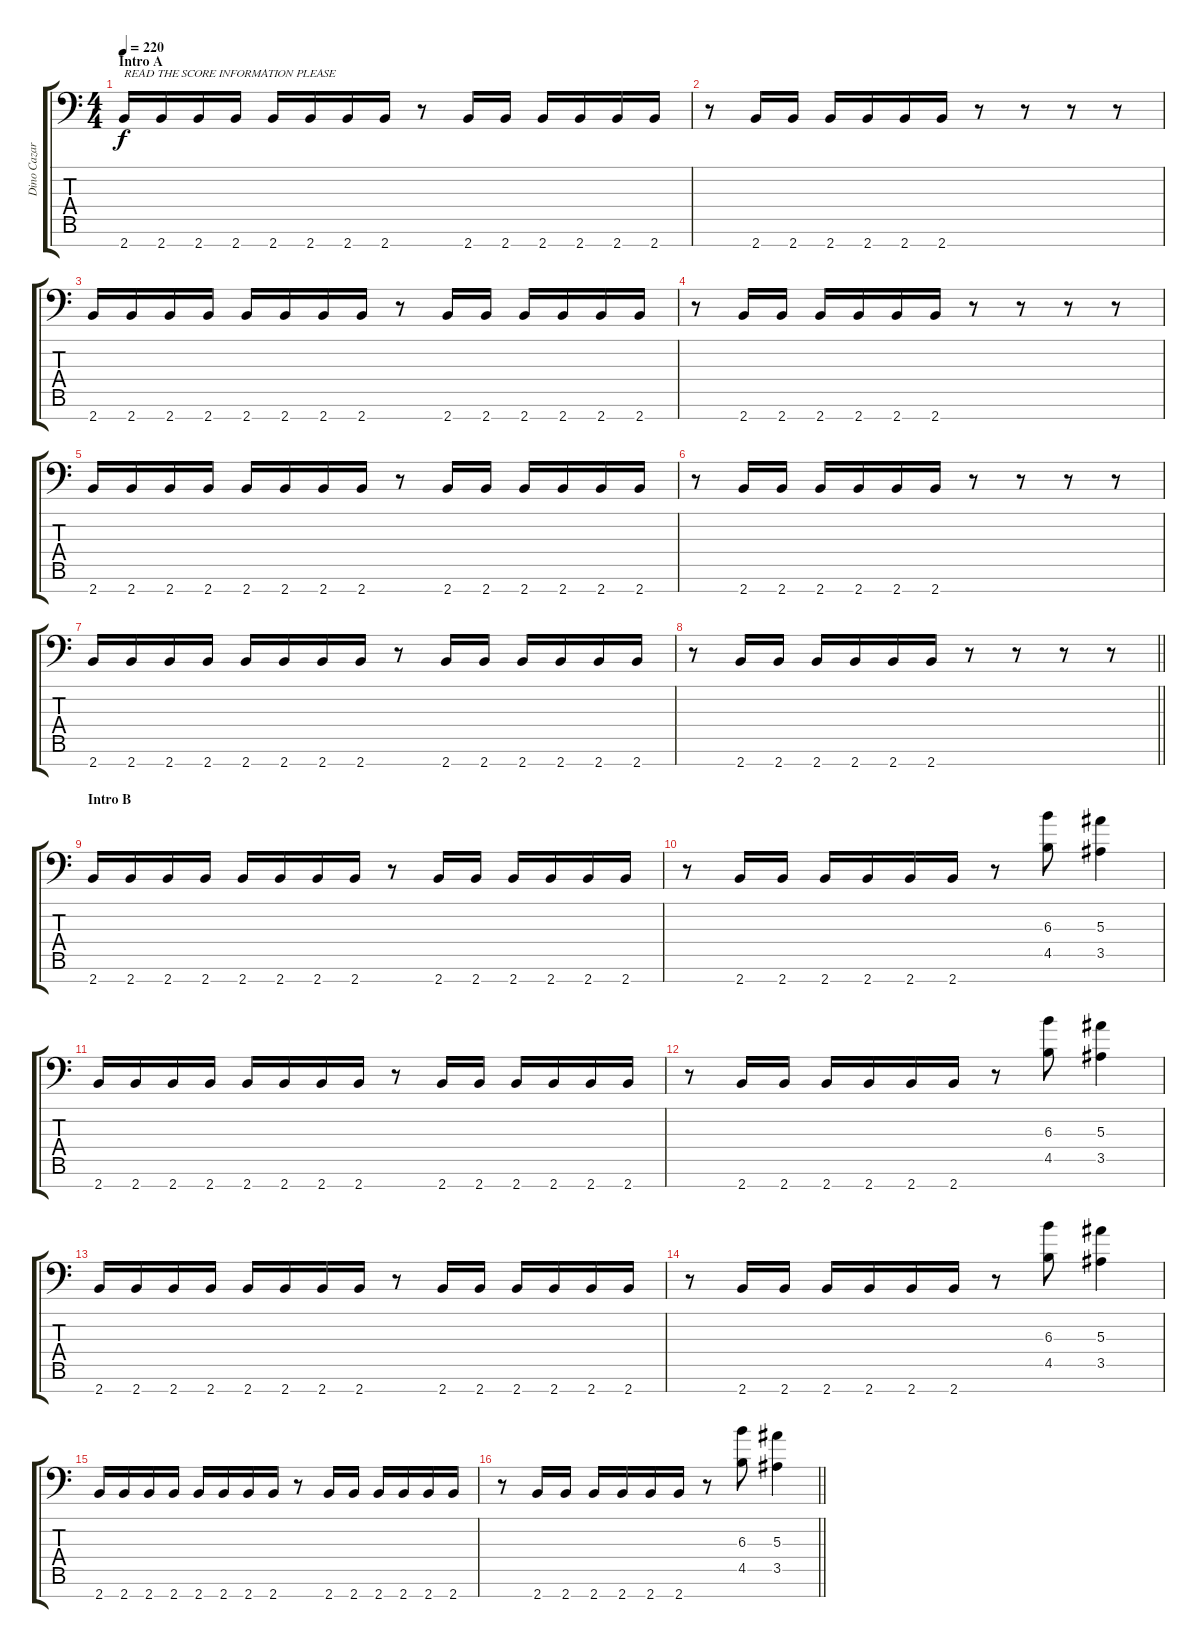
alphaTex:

\track ("Dino Cazares - Rhythm Guitar" "Dino Cazar") {instrument distortionguitar}
\staff {score tabs}
\tuning (D4 A3 F3 C3 G2 D2 A1) {hide}
\ts (4 4)
\section ("" "Intro A")
\tempo 220
\clef f4
\ks c
2.7.16{txt "READ THE SCORE INFORMATION PLEASE" dy f instrument distortionguitar} 2.7.16 2.7.16 2.7.16 2.7.16 2.7.16 2.7.16 2.7.16 r.8 2.7.16 2.7.16 2.7.16 2.7.16 2.7.16 2.7.16 |
r.8 2.7.16 2.7.16 2.7.16 2.7.16 2.7.16 2.7.16 r.8 r.8 r.8 r.8 |
2.7.16 2.7.16 2.7.16 2.7.16 2.7.16 2.7.16 2.7.16 2.7.16 r.8 2.7.16 2.7.16 2.7.16 2.7.16 2.7.16 2.7.16 |
r.8 2.7.16 2.7.16 2.7.16 2.7.16 2.7.16 2.7.16 r.8 r.8 r.8 r.8 |
2.7.16 2.7.16 2.7.16 2.7.16 2.7.16 2.7.16 2.7.16 2.7.16 r.8 2.7.16 2.7.16 2.7.16 2.7.16 2.7.16 2.7.16 |
r.8 2.7.16 2.7.16 2.7.16 2.7.16 2.7.16 2.7.16 r.8 r.8 r.8 r.8 |
2.7.16 2.7.16 2.7.16 2.7.16 2.7.16 2.7.16 2.7.16 2.7.16 r.8 2.7.16 2.7.16 2.7.16 2.7.16 2.7.16 2.7.16 |
\barLineRight lightlight
r.8 2.7.16 2.7.16 2.7.16 2.7.16 2.7.16 2.7.16 r.8 r.8 r.8 r.8 |
\section ("" "Intro B")
2.7.16 2.7.16 2.7.16 2.7.16 2.7.16 2.7.16 2.7.16 2.7.16 r.8 2.7.16 2.7.16 2.7.16 2.7.16 2.7.16 2.7.16 |
r.8 2.7.16 2.7.16 2.7.16 2.7.16 2.7.16 2.7.16 r.8 (6.3 4.5).8 (5.3 3.5).4 |
2.7.16 2.7.16 2.7.16 2.7.16 2.7.16 2.7.16 2.7.16 2.7.16 r.8 2.7.16 2.7.16 2.7.16 2.7.16 2.7.16 2.7.16 |
r.8 2.7.16 2.7.16 2.7.16 2.7.16 2.7.16 2.7.16 r.8 (6.3 4.5).8 (5.3 3.5).4 |
2.7.16 2.7.16 2.7.16 2.7.16 2.7.16 2.7.16 2.7.16 2.7.16 r.8 2.7.16 2.7.16 2.7.16 2.7.16 2.7.16 2.7.16 |
r.8 2.7.16 2.7.16 2.7.16 2.7.16 2.7.16 2.7.16 r.8 (6.3 4.5).8 (5.3 3.5).4 |
2.7.16 2.7.16 2.7.16 2.7.16 2.7.16 2.7.16 2.7.16 2.7.16 r.8 2.7.16 2.7.16 2.7.16 2.7.16 2.7.16 2.7.16 |
\barLineRight lightlight
r.8 2.7.16 2.7.16 2.7.16 2.7.16 2.7.16 2.7.16 r.8 (6.3 4.5).8 (5.3 3.5).4
